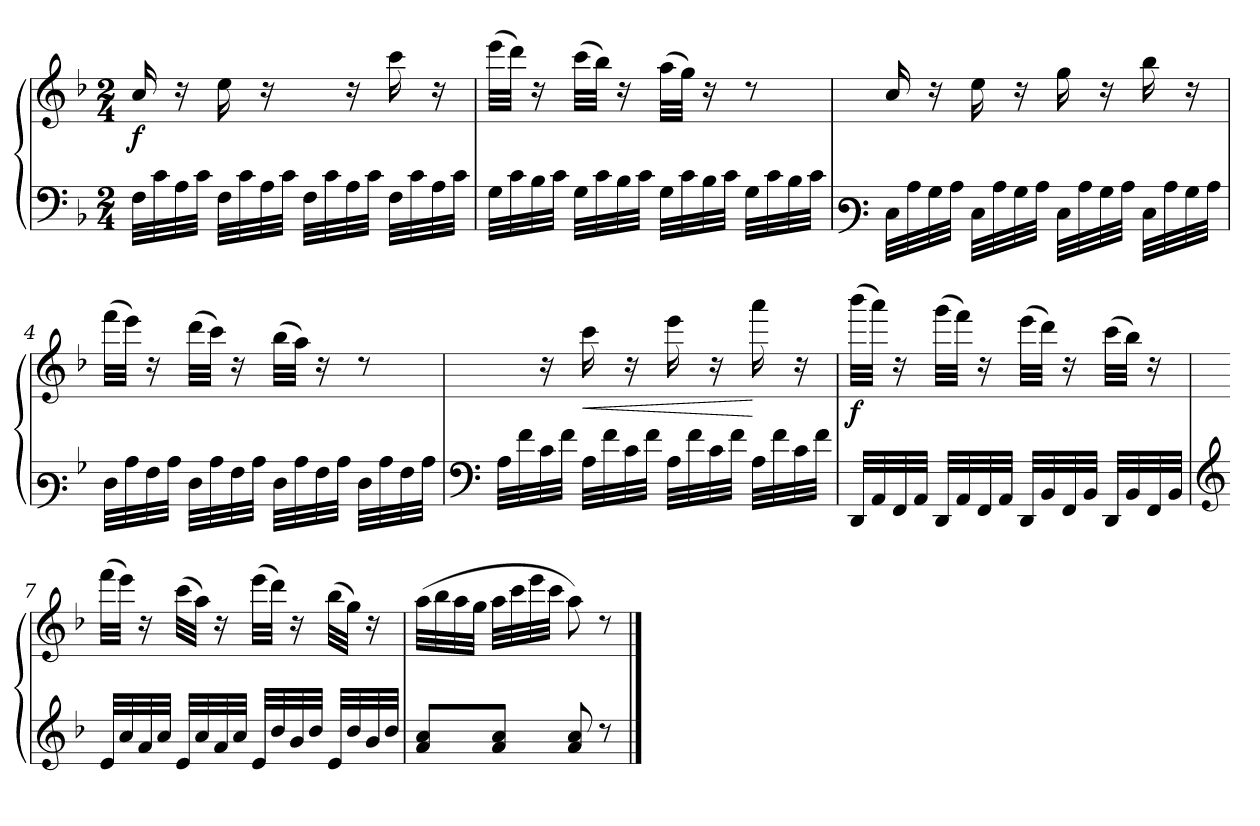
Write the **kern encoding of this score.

**kern	**kern	**dynam
*part1	*part1	*part1
*staff2	*staff1	*staff1/2
*clefF4	*clefG3	*
*k[b-]	*k[b-]	*
*M2/4	*M2/4	*
=1	=1	=1
!	!	!LO:DY:b
32F\LLL	(>16a/	f
32c\	.	.
32A\	16ra	.
32c\JJJ	.	.
32F\LLL	16cc\	.
32c\	.	.
32A\	16ra	.
32c\JJJ	.	.
32F\LLL	16ryy	.
32c\	.	.
32A\	16ra	.
32c\JJJ	.	.
32F\LLL	16aa\	.
32c\	.	.
32A\	16ra	.
32c\JJJ	.	.
=2	=2	=2
32G\LLL	(>32ccc\LLL	.
32c\	32bb-\JJJ)	.
32B-\	16ra	.
32c\JJJ	.	.
32G\LLL	(>32aa\LLL	.
32c\	32gg\JJJ)	.
32B-\	16ra	.
32c\JJJ	.	.
32G\LLL	(>32ff\LLL	.
32c\	32ee\JJJ)	.
32B-\	16ra	.
32c\JJJ	.	.
32G\LLL	8rb	.
32c\	.	.
32B-\	.	.
32c\JJJ	.	.
!!LO:LB:g=z
=3	=3	=3
*clefF3	*	*
32E\LLL	16a/	.
32c\	.	.
32B-\	16ra	.
32c\JJJ	.	.
32E\LLL	16cc\	.
32c\	.	.
32B-\	16ra	.
32c\JJJ	.	.
32E\LLL	16ee\	.
32c\	.	.
32B-\	16ra	.
32c\JJJ	.	.
32E\LLL	16gg\	.
32c\	.	.
32B-\	16ra	.
32c\JJJ	.	.
=4	=4	=4
32F\LLL	(>32ddd\LLL	.
32c\	32ccc\JJJ)	.
32A\	16ra	.
32c\JJJ	.	.
32F\LLL	(>32bb-\LLL	.
32c\	32aa\JJJ)	.
32A\	16ra	.
32c\JJJ	.	.
32F\LLL	(>32gg\LLL	.
32c\	32ff\JJJ)	.
32A\	16ra	.
32c\JJJ	.	.
32F\LLL	8rb	.
32c\	.	.
32A\	.	.
32c\JJJ	.	.
!!LO:LB:g=z
=5	=5	=5
*clefF4	*	*
32A\LLL	16ryy	.
32f\	.	.
32c\	16ra	.
32f\JJJ	.	.
!	!	!LO:HP:b
32A\LLL	16aa\	<
32f\	.	.
32c\	16ra	.
32f\JJJ	.	.
32A\LLL	16ccc\	.
32f\	.	.
32c\	16ra	.
32f\JJJ	.	.
32A\LLL	16fff\	[
32f\	.	.
32c\	16ra	.
32f\JJJ	.	.
=6	=6	=6
!	!	!LO:DY:b
32DD/LLL	(>32ggg\LLL	f
32AA/	32fff\JJJ)	.
32FF/	16ra	.
32AA/JJJ	.	.
32DD/LLL	(>32eee\LLL	.
32AA/	32ddd\JJJ)	.
32FF/	16ra	.
32AA/JJJ	.	.
32DD/LLL	(>32ccc\LLL	.
32BB-/	32bb-\JJJ)	.
32FF/	16ra	.
32BB-/JJJ	.	.
32DD/LLL	(>32aa\LLL	.
32BB-/	32gg\JJJ)	.
32FF/	16ra	.
32BB-/JJJ	.	.
!!LO:LB:g=z
=7	=7	=7
*clefG3	*	*
32c/LLL	(>32ddd\LLL	.
32a/	32ccc\JJJ)	.
32f/	16ra	.
32a/JJJ	.	.
32c/LLL	(>32aa\LLL	.
32a/	32ff\JJJ)	.
32f/	16ra	.
32a/JJJ	.	.
32c/LLL	(>32ccc\LLL	.
32b-/	32bb-\JJJ)	.
32g/	16ra	.
32b-/JJJ	.	.
32c/LLL	(>32gg\LLL	.
32b-/	32ee\JJJ)	.
32g/	16ra	.
32b-/JJJ	.	.
=8	=8	=8
8f/ 8a/L	(>32ff\LLL	.
.	32gg\	.
.	32ff\	.
.	32ee\JJJ	.
8f/ 8a/J	32ff\LLL	.
.	32aa\	.
.	32ccc\	.
.	32aa\JJJ	.
8f/ 8a/	8ff\)	.
8rb	8rb	.
==	==	==
*-	*-	*-
